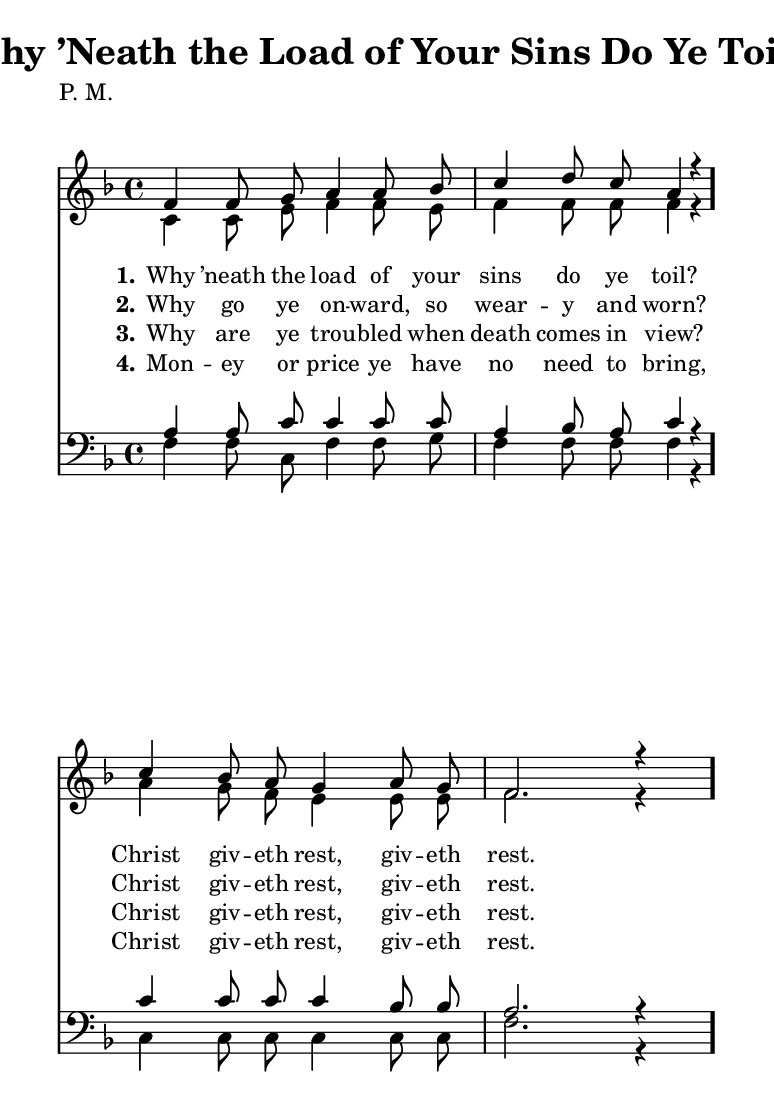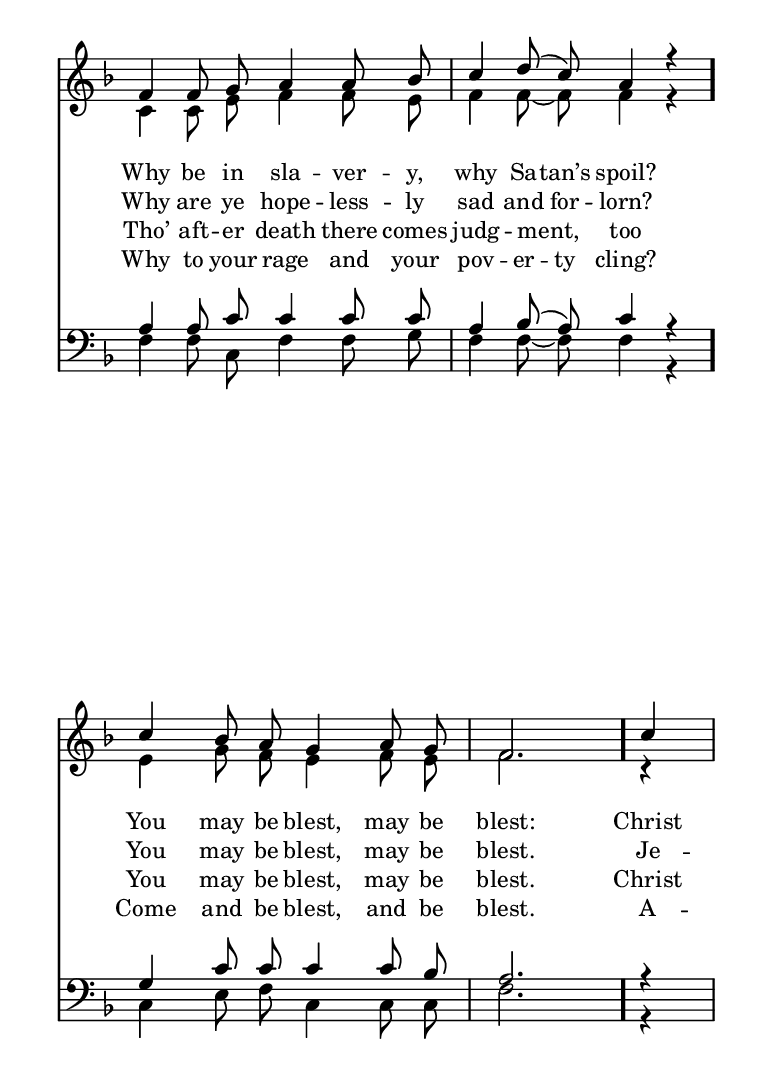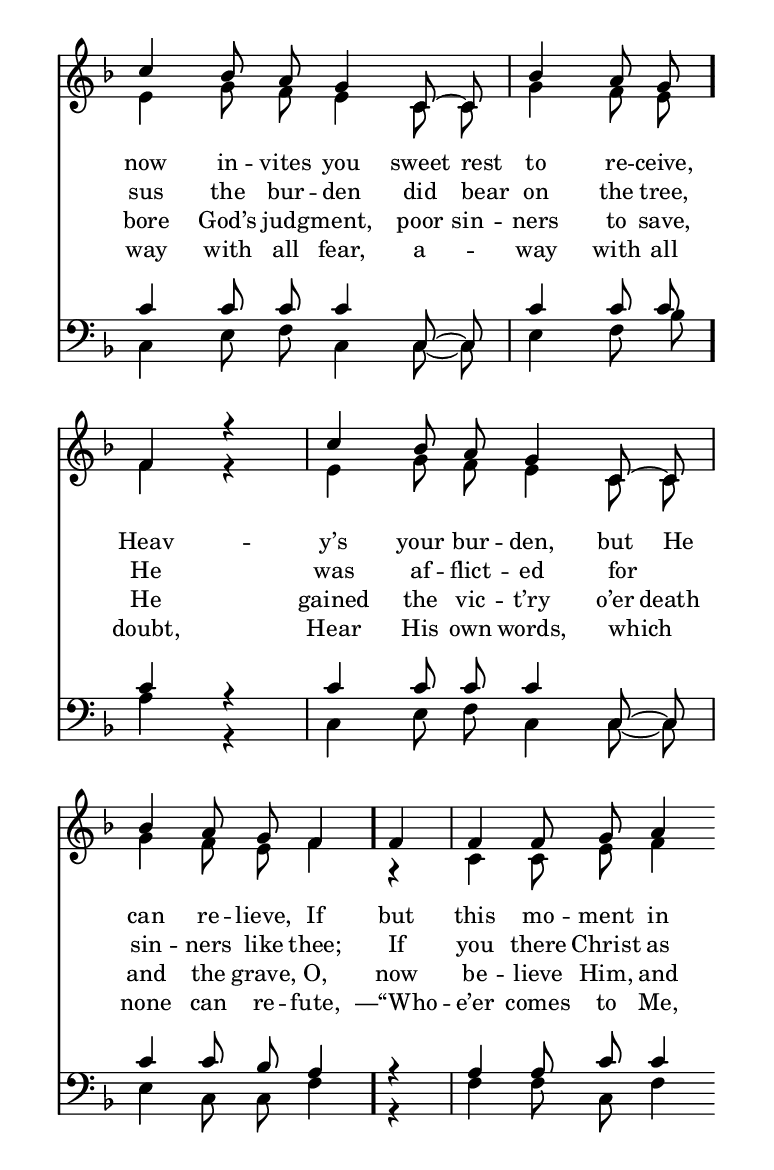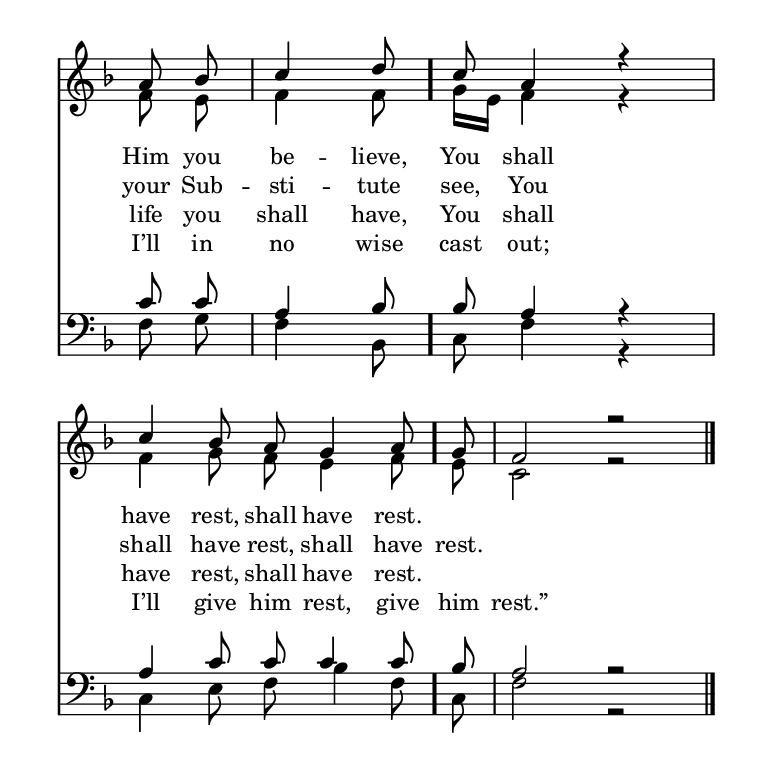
\include "common/global.ily"
\paper {
  \include "common/paper.ily"
  %ragged-bottom = ##t
  ragged-last-bottom = ##t
  systems-per-page = ##f
  page-count = #(cond (is-eogsized 2) (#t #f))
}

\header{
  hymnnumber = "55"
  title = "Why ’Neath the Load of Your Sins Do Ye Toil?"
  tunename = ""
  meter = "P. M."
  %poet = ""
  %composer = ""
  %copyright = ""
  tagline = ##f
}

% for fermata in MIDI
ta = { \tempo 4=80 }
tb = { \tempo 4=40 }

patternAA = { c4 c8 c8 c4 c8 c8 | c4 c8 c8           c4 c4 }
patternAB = { c4 c8 c8 c4 c8 c8 | c4 c8 c16[ c16]    c4 c4 }
patternAC = { c4 c8 c8 c4 c8 c8 | c4 c8 c8 c4 c4 \grace c4 }

patternBA = { c4 c8 c8 c4 c8 c8 | c2. c4 }
patternBB = { c4 c8 c8 c4 c8 c8 | c2  c2 }
patternBC = { c4 c8 c8 c4 c8 c8 | c2. c4 \grace c4 }

global = {
  \include "common/overrides.ily"
  \override Staff.TimeSignature.style = #'()
  \time 4/4
  \override Score.MetronomeMark.transparent = ##t % hide all fermata changes too
  \ta
  \key f \major
  %\partial 4
  \autoBeamOff
}

notesSoprano = {
\global
\relative c' {

  \changePitch \patternAA { f f g a a bes | c d c a r }
  \changePitch \patternBA { c bes a g a g | f r }
  \changePitch \patternAA { f f g a a bes | c d( c) a r }
  \changePitch \patternBC { c bes a g a g | f c' }

  \changePitch \patternAA { c bes a g c, ~ c | bes' a g f r }
  \changePitch \patternAC { c' bes a g c, ~ c | bes' a g f f }
  \changePitch \patternAA { f f g a a bes | c d c a r }
  \changePitch \patternBB { c bes a g a g | f r }

  \bar "|."

}
}

notesAlto = {
\global
\relative e' {

  \changePitch \patternAA { c c e f f e | f f f f r }
  \changePitch \patternBA { a g f e e e | f r }
  \changePitch \patternAA { c c e f f e | f f ~ f f r }
  \changePitch \patternBA { e g f e f e | f r }

  \changePitch \patternAA { e g f e c c | g' f e f r }
  \changePitch \patternAA { e g f e c c | g' f e f r }
  \changePitch \patternAB { c c e f f e | f f g e f r }
  \changePitch \patternBB { f g f e f e | c r }

}
}

notesTenor = {
\global
\relative a {

  \changePitch \patternAA { a a c c c c | a bes a c r }
  \changePitch \patternBA { c c c c bes bes | a r }
  \changePitch \patternAA { a a c c c c | a bes( a) c r }
  \changePitch \patternBA { g c c c c bes | a r }

  \changePitch \patternAA { c c c c c, ~ c | c' c c c r }
  \changePitch \patternAA { c c c c c, ~ c | c' c bes a r }
  \changePitch \patternAA { a a c c c c | a bes bes a r }
  \changePitch \patternBB { a c c c c bes | a r }

}
}

notesBass = {
\global
\relative f {

  \changePitch \patternAA { f f c f f g | f f f f r }
  \changePitch \patternBA { c c c c c c | f r }
  \changePitch \patternAA { f f c f f g | f f ~ f f r }
  \changePitch \patternBA { c e f c c c | f r }

  \changePitch \patternAA { c e f c c ~ c | e f bes a r }
  \changePitch \patternAA { c, e f c c ~ c | e c c f r }
  \changePitch \patternAA { f f c f f g | f bes, c f r }
  \changePitch \patternBB { c e f bes f c | f r }

}
}

wordsA = \lyricmode {
\set stanza = "1."

Why ’neath the load of your sins do ye toil? \bar "."
Christ giv -- eth rest, giv -- eth rest. \bar "."
Why be in sla -- ver -- y, why { \mon } Sa -- tan’s { \moff } spoil? \bar "."
You may be blest, may be blest:
Christ now in -- vites { \mon } you sweet { \moff } rest to re -- ceive, \bar "."
Heav -- y’s your bur -- { \mon } den, but { \moff } He can re -- lieve,
If but this mo -- ment in { \pageBreak } Him you be -- lieve, \bar "."
You shall have rest, shall have rest. \bar "."

}

wordsB = \lyricmode {
\set stanza = "2."

Why go ye on -- ward, so wear -- y and worn?
Christ giv -- eth rest, giv -- eth rest.
Why are ye hope -- less -- ly sad { \mon } and for -- { \moff } lorn?
You may be blest, may be blest.
Je -- sus the bur -- { \mon } den did { \moff } bear on the tree,
He was af -- flict -- ed for sin -- ners like thee;
If you there Christ as your Sub -- sti -- tute see,
You shall have rest, shall have rest.

}

wordsC = \lyricmode {
\set stanza = "3."

Why are ye trou -- bled when death comes in view?
Christ giv -- eth rest, giv -- eth rest.
Tho’ aft -- er death there comes judg -- ment, too
You may be blest, may be blest.
Christ bore God’s judg -- { \mon } ment, poor sin -- ners to save,
He gained the vic -- t’ry o’er death and the grave,
O, now be -- lieve Him, and life you shall have,
You shall have rest, shall have rest.

}

wordsD = \lyricmode {
\set stanza = "4."

Mon -- ey or price ye have no need to bring,
Christ giv -- eth rest, giv -- eth rest.
Why to your rage and your { \mon } pov -- er -- ty { \moff } cling?
Come and be blest, and be %{HIDE>%} \set includeGraceNotes = ##t %{<HIDE%} blest. \bar "."
A -- way with all fear, a -- way with all doubt,
Hear His own words, which none can re -- fute, \bar "."
—“Who -- e’er comes to Me, I’ll in no wise cast out;
I’ll give him rest, give him rest.” %{HIDE>%} \set includeGraceNotes = ##f %{<HIDE%}

}

\score {
  \context ChoirStaff <<
    \context Staff = upper <<
      \set ChoirStaff.systemStartDelimiter = #'SystemStartBar
      \context Voice  = sopranos { \voiceOne << \notesSoprano >> }
      \context Voice  = altos { \voiceTwo << \notesAlto >> }
      \context Lyrics = one   \lyricsto sopranos \wordsA
      \context Lyrics = two   \lyricsto sopranos \wordsB
      \context Lyrics = three \lyricsto sopranos \wordsC
      \context Lyrics = four  \lyricsto sopranos \wordsD
    >>
    \context Staff = men <<
      \clef bass
      \context Voice  = tenors { \voiceOne << \notesTenor >> }
      \context Voice  = basses { \voiceTwo << \notesBass >> }
    >>
  >>
  \layout {
    \include "common/layout.ily"
  }
  \midi{
    \include "common/midi.ily"
  }
}

\version "2.18.0"  % necessary for upgrading to future LilyPond versions.

% vi:set et ts=2 sw=2 ai nocindent syntax=lilypond:
